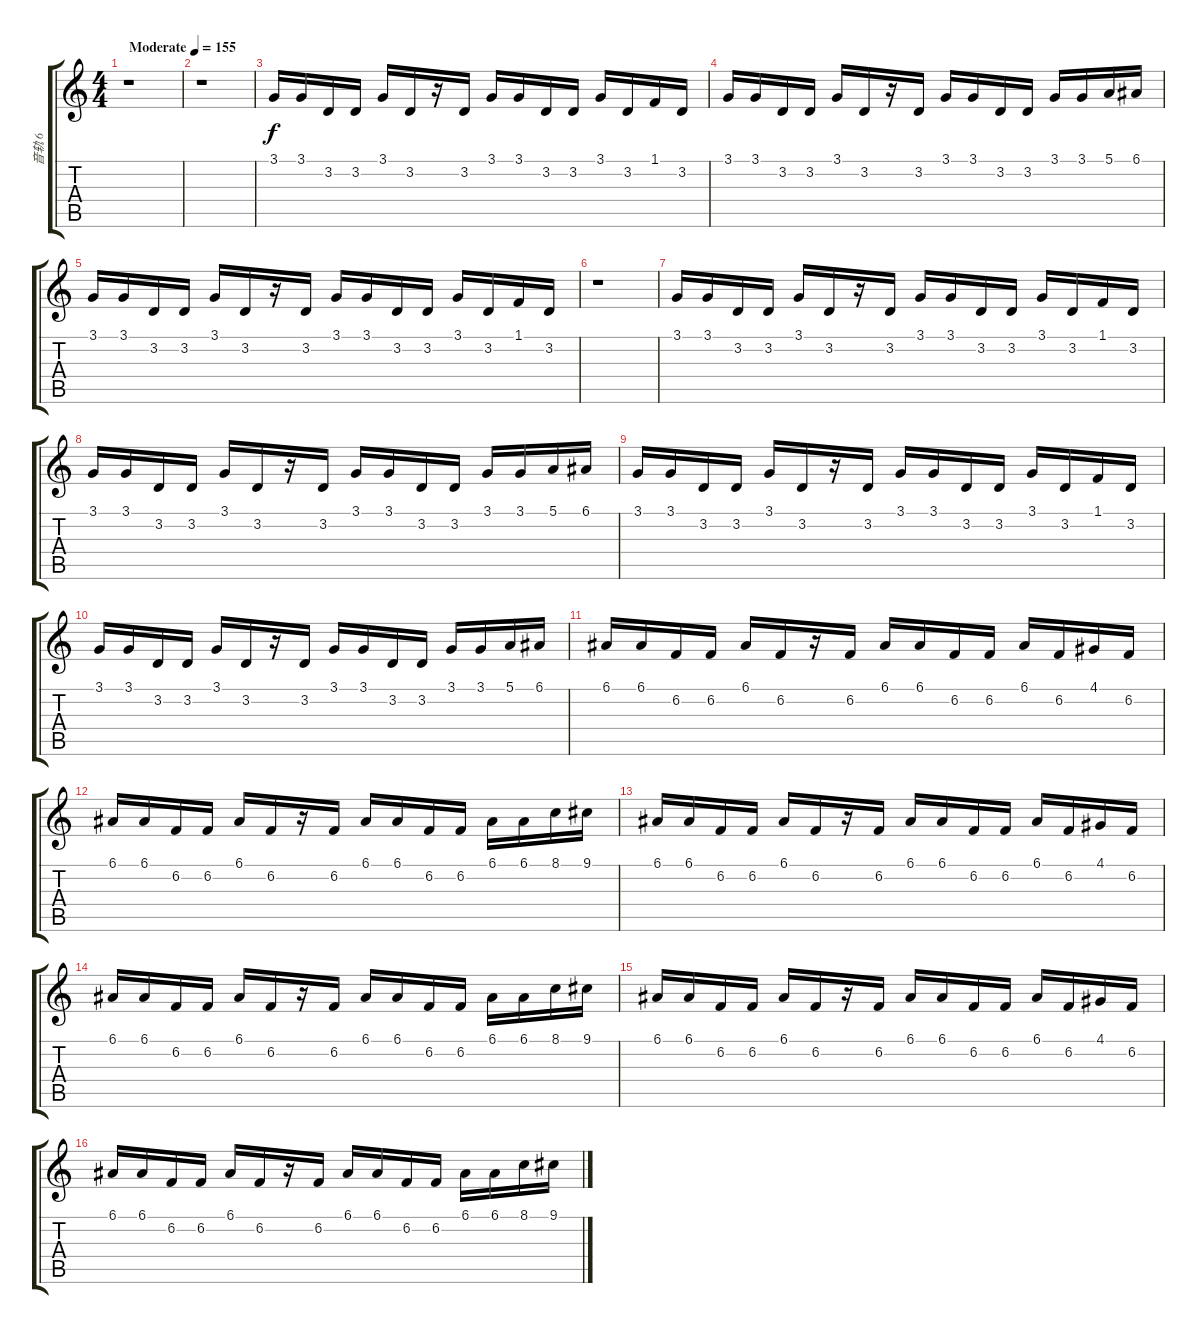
\track ("音轨 6" "音轨 6") {instrument lead2sawtooth}
\staff {score tabs}
\tuning (E4 B3 G3 D3 A2 E2) {hide}
\ts (4 4)
\tempo (155 "Moderate")
\clef g2
\ks c
r.1{dy f instrument lead2sawtooth} |
r.1 |
3.1.16{instrument lead2sawtooth} 3.1.16 3.2.16 3.2.16 3.1.16 3.2.16 r.16 3.2.16 3.1.16 3.1.16 3.2.16 3.2.16 3.1.16 3.2.16 1.1.16 3.2.16 |
3.1.16 3.1.16 3.2.16 3.2.16 3.1.16 3.2.16 r.16 3.2.16 3.1.16 3.1.16 3.2.16 3.2.16 3.1.16 3.1.16 5.1.16 6.1.16 |
3.1.16 3.1.16 3.2.16 3.2.16 3.1.16 3.2.16 r.16 3.2.16 3.1.16 3.1.16 3.2.16 3.2.16 3.1.16 3.2.16 1.1.16 3.2.16 |
r.1 |
3.1.16 3.1.16 3.2.16 3.2.16 3.1.16 3.2.16 r.16 3.2.16 3.1.16 3.1.16 3.2.16 3.2.16 3.1.16 3.2.16 1.1.16 3.2.16 |
3.1.16 3.1.16 3.2.16 3.2.16 3.1.16 3.2.16 r.16 3.2.16 3.1.16 3.1.16 3.2.16 3.2.16 3.1.16 3.1.16 5.1.16 6.1.16 |
3.1.16 3.1.16 3.2.16 3.2.16 3.1.16 3.2.16 r.16 3.2.16 3.1.16 3.1.16 3.2.16 3.2.16 3.1.16 3.2.16 1.1.16 3.2.16 |
3.1.16 3.1.16 3.2.16 3.2.16 3.1.16 3.2.16 r.16 3.2.16 3.1.16 3.1.16 3.2.16 3.2.16 3.1.16 3.1.16 5.1.16 6.1.16 |
6.1.16 6.1.16 6.2.16 6.2.16 6.1.16 6.2.16 r.16 6.2.16 6.1.16 6.1.16 6.2.16 6.2.16 6.1.16 6.2.16 4.1.16 6.2.16 |
6.1.16 6.1.16 6.2.16 6.2.16 6.1.16 6.2.16 r.16 6.2.16 6.1.16 6.1.16 6.2.16 6.2.16 6.1.16 6.1.16 8.1.16 9.1.16 |
6.1.16 6.1.16 6.2.16 6.2.16 6.1.16 6.2.16 r.16 6.2.16 6.1.16 6.1.16 6.2.16 6.2.16 6.1.16 6.2.16 4.1.16 6.2.16 |
6.1.16 6.1.16 6.2.16 6.2.16 6.1.16 6.2.16 r.16 6.2.16 6.1.16 6.1.16 6.2.16 6.2.16 6.1.16 6.1.16 8.1.16 9.1.16 |
6.1.16 6.1.16 6.2.16 6.2.16 6.1.16 6.2.16 r.16 6.2.16 6.1.16 6.1.16 6.2.16 6.2.16 6.1.16 6.2.16 4.1.16 6.2.16 |
6.1.16 6.1.16 6.2.16 6.2.16 6.1.16 6.2.16 r.16 6.2.16 6.1.16 6.1.16 6.2.16 6.2.16 6.1.16 6.1.16 8.1.16 9.1.16
